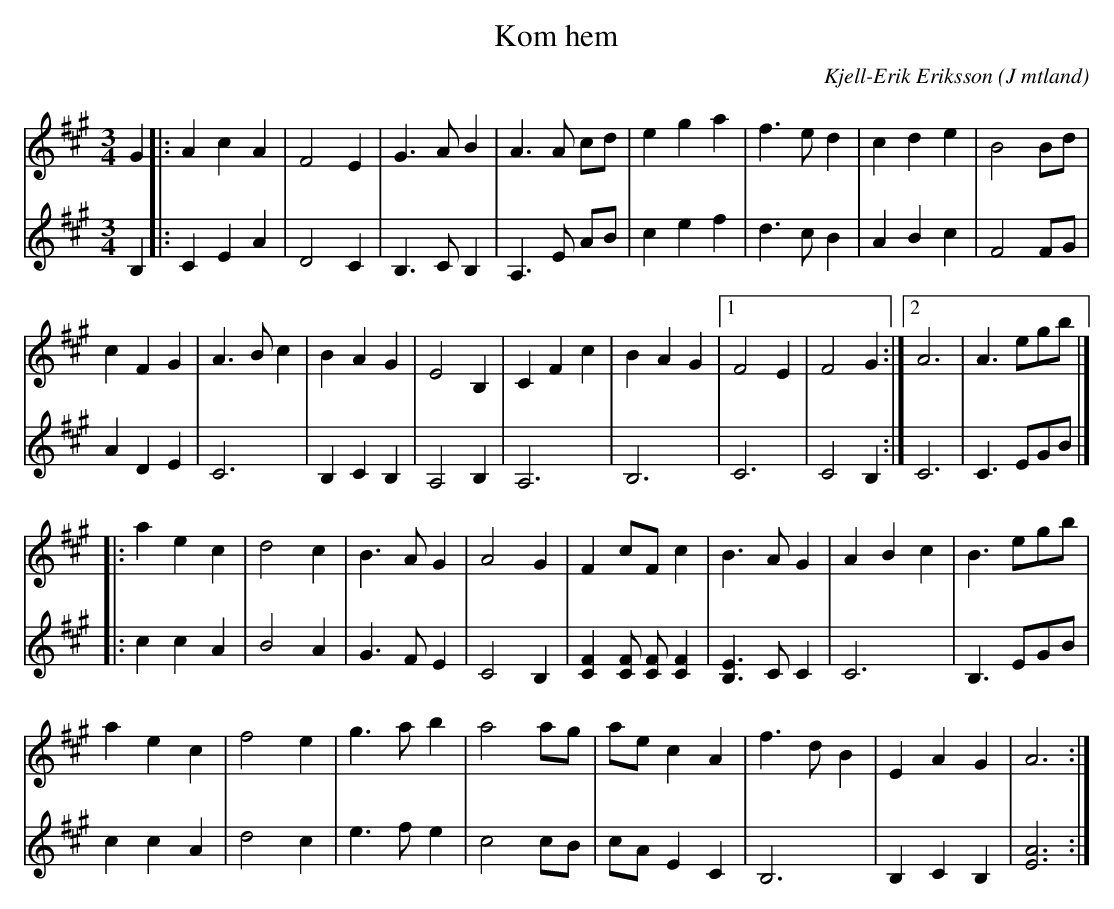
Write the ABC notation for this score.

X:1
T:Kom hem
O:J mtland
C:Kjell-Erik Eriksson
M:3/4
L:1/4
K:A
[V:1] G|:AcA|F2 E|G>A  B|A>A c/2d/2|eg a|f>e d|cde|B2 B/2d/2|
[V:2]B,|:CEA|D2 C|B,>CB,|A,>E A/2B/2|cef|d>c B|ABc|F2 F/2G/2|
[V:1]cFG|A>Bc|B A G|E2  B,|CFc |BAG|[1 F2E|F2 G :|[2 A3|A>eg/2b/2|]
[V:2]ADE|C3  |B,CB,|A,2 B,|A,3 |B,3|   C3 |C2 B,:|   C3|C>EG/2B/2|]
[V:1]|:aec|d2 c|B>AG|A2 G |F c/2F/2 c                     |B>           A   G |ABc|B >eg/2b/2|
[V:2]|:ccA|B2 A|G>FE|C2 B,|[C F] [C/2 F/2] [C/2 F/2] [C F]|[B,3/2 E3/2] C/2 C |C3 |B,>EG/2B/2|
[V:1]aec|f2e|g>ab|a2 a/2g/2|a/2e/2 cA|f >dB|E AG |A3:|
[V:2]ccA|d2c|e>fe|c2 c/2B/2|c/2A/2 EC|B,3  |B,CB,|[A3 E3]:|
